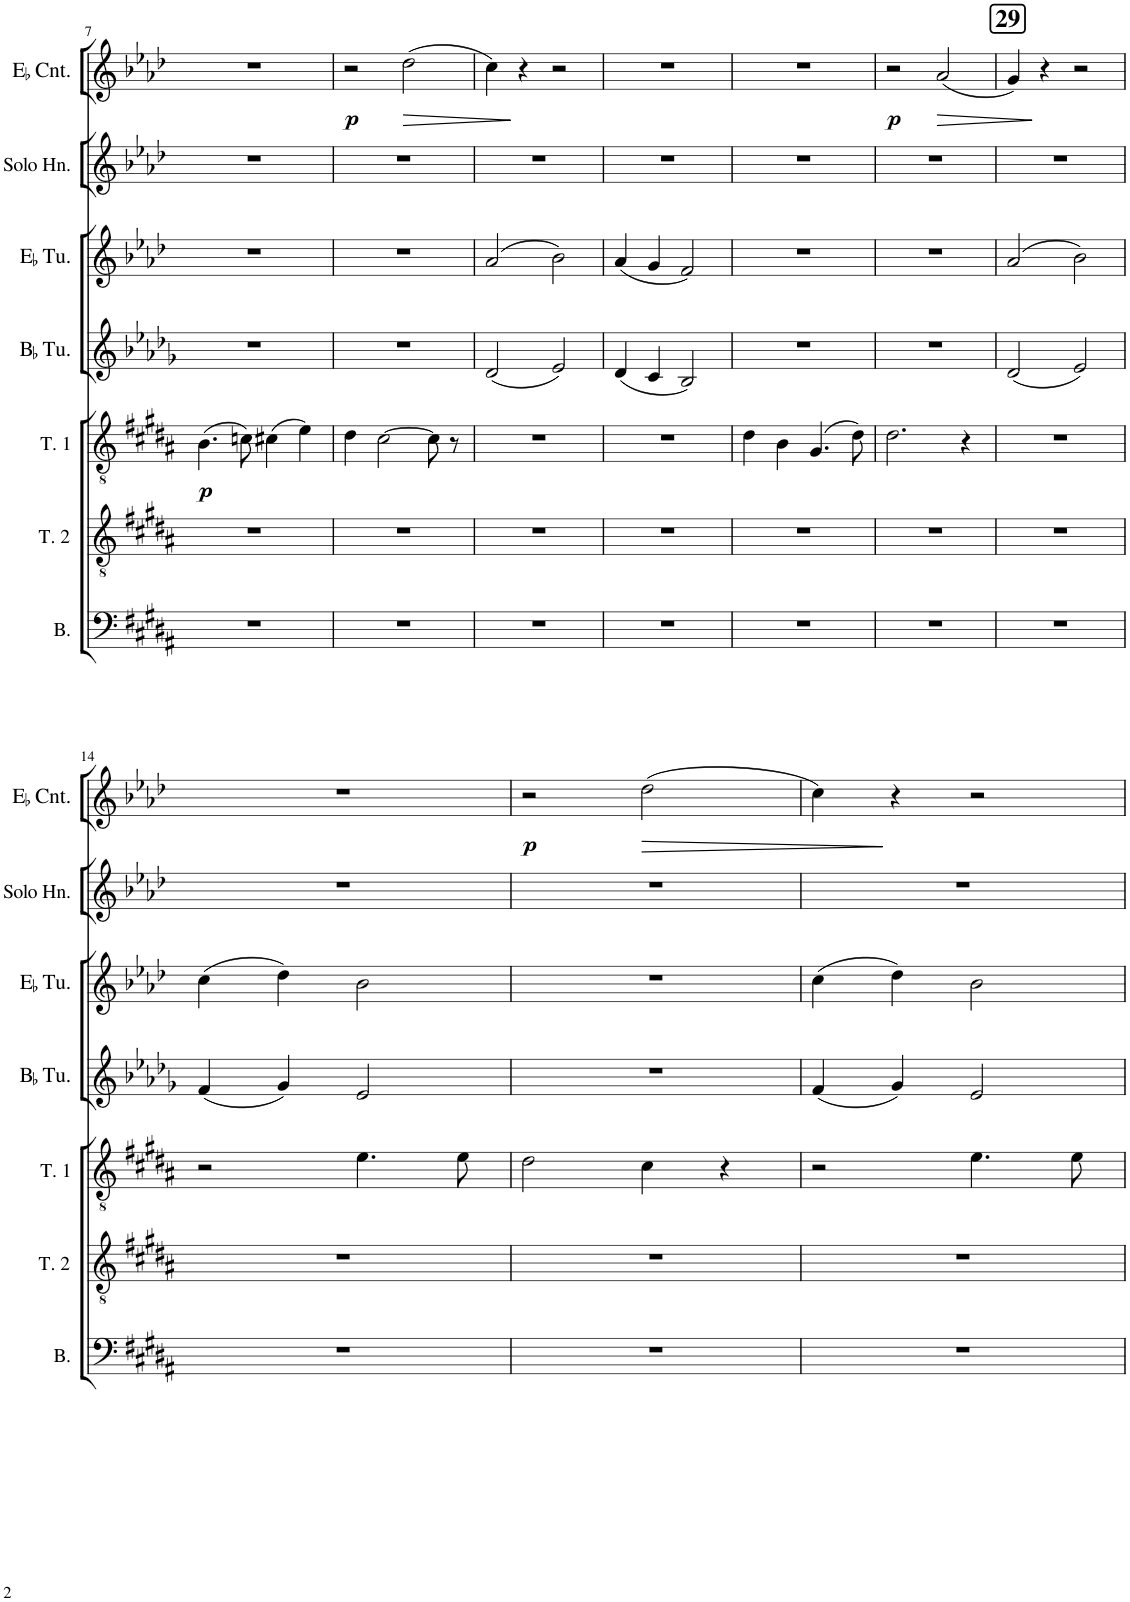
**kern	**kern	**kern	**dynam	**kern	**kern	**kern	**kern	**dynam
*part7	*part6	*part5	*part5	*part4	*part3	*part2	*part1	*part1
*staff7	*staff6	*staff5	*staff5	*staff4	*staff3	*staff2	*staff1	*staff1
*I"Bass	*I"Tenor 2	*I"Tenor 1	*	*I"BaccidentalFlat Tuba	*I"EaccidentalFlat Tuba	*I"EaccidentalFlat Solo Horn	*I"EaccidentalFlat Cornet	*
*I'B.	*I'T. 2	*I'T. 1	*	*I'BaccidentalFlat Tu.	*I'EaccidentalFlat Tu.	*I'Solo Hn.	*I'EaccidentalFlat Cnt.	*
!!LO:PB:g=z
*clefF4	*clefGv2	*clefGv2	*	*clefG2	*clefG2	*clefG2	*clefG2	*
*	*	*	*	*Trd15c26	*Trd12c21	*Trd5c9	*Trd1c2	*
*k[f#c#g#d#a#]	*k[f#c#g#d#a#]	*k[f#c#g#d#a#]	*	*k[b-e-a-d-g-]	*k[b-e-a-d-]	*k[b-e-a-d-]	*k[b-e-a-d-]	*
*M4/4	*M4/4	*M4/4	*	*M4/4	*M4/4	*M4/4	*M4/4	*
=7	=7	=7	=7	=7	=7	=7	=7	=7
!	!	!	!LO:DY:b	!	!	!	!	!
1r	1r	(4.B\	p	1r	1r	1r	1r	.
.	.	8cn\)	.	.	.	.	.	.
.	.	(4c#X\	.	.	.	.	.	.
.	.	4e\)	.	.	.	.	.	.
=8	=8	=8	=8	=8	=8	=8	=8	=8
!	!	!	!	!	!	!	!	!LO:DY:b
1r	1r	4d#\	.	1r	1r	1r	2r	p
.	.	[2c#\	.	.	.	.	.	.
!	!	!	!	!	!	!	!	!LO:HP:b
.	.	.	.	.	.	.	(2dd-\	>
.	.	8c#\]	.	.	.	.	.	.
.	.	8r	.	.	.	.	.	.
=9	=9	=9	=9	=9	=9	=9	=9	=9
1r	1r	1r	.	(2d-/	(2a-/	1r	4cc\)	.
.	.	.	.	.	.	.	4r	]
.	.	.	.	2e-/)	2b-\)	.	2r	.
=10	=10	=10	=10	=10	=10	=10	=10	=10
1r	1r	1r	.	(4d-/	(4a-/	1r	1r	.
.	.	.	.	4c/	4g/	.	.	.
.	.	.	.	2B-/)	2f/)	.	.	.
=11	=11	=11	=11	=11	=11	=11	=11	=11
1r	1r	4d#\	.	1r	1r	1r	1r	.
.	.	4B\	.	.	.	.	.	.
.	.	(4.G#/	.	.	.	.	.	.
.	.	8d#\)	.	.	.	.	.	.
=12	=12	=12	=12	=12	=12	=12	=12	=12
!	!	!	!	!	!	!	!	!LO:DY:b
1r	1r	2.d#\	.	1r	1r	1r	2r	p
!	!	!	!	!	!	!	!	!LO:HP:b
.	.	.	.	.	.	.	(2a-/	>
.	.	4r	.	.	.	.	.	.
=13	=13	=13	=13	=13	=13	=13	=13	=13
!	!	!	!	!	!	!	!LO:TX:a:B:t=29	!
1r	1r	1r	.	(2d-/	(2a-/	1r	4g/)	.
.	.	.	.	.	.	.	4r	]
.	.	.	.	2e-/)	2b-\)	.	2r	.
!!LO:LB:g=z
=14	=14	=14	=14	=14	=14	=14	=14	=14
1r	1r	2r	.	(4f/	(4cc\	1r	1r	.
.	.	.	.	4g-/)	4dd-\)	.	.	.
.	.	4.e\	.	2e-/	2b-\	.	.	.
.	.	8e\	.	.	.	.	.	.
=15	=15	=15	=15	=15	=15	=15	=15	=15
!	!	!	!	!	!	!	!	!LO:DY:b
1r	1r	2d#\	.	1r	1r	1r	2r	p
!	!	!	!	!	!	!	!	!LO:HP:b
.	.	4c#\	.	.	.	.	(2dd-\	>
.	.	4r	.	.	.	.	.	.
=16	=16	=16	=16	=16	=16	=16	=16	=16
1r	1r	2r	.	(4f/	(4cc\	1r	4cc\)	.
.	.	.	.	4g-/)	4dd-\)	.	4r	]
.	.	4.e\	.	2e-/	2b-\	.	2r	.
.	.	8e\	.	.	.	.	.	.
=	=	=	=	=	=	=	=	=
*-	*-	*-	*-	*-	*-	*-	*-	*-
